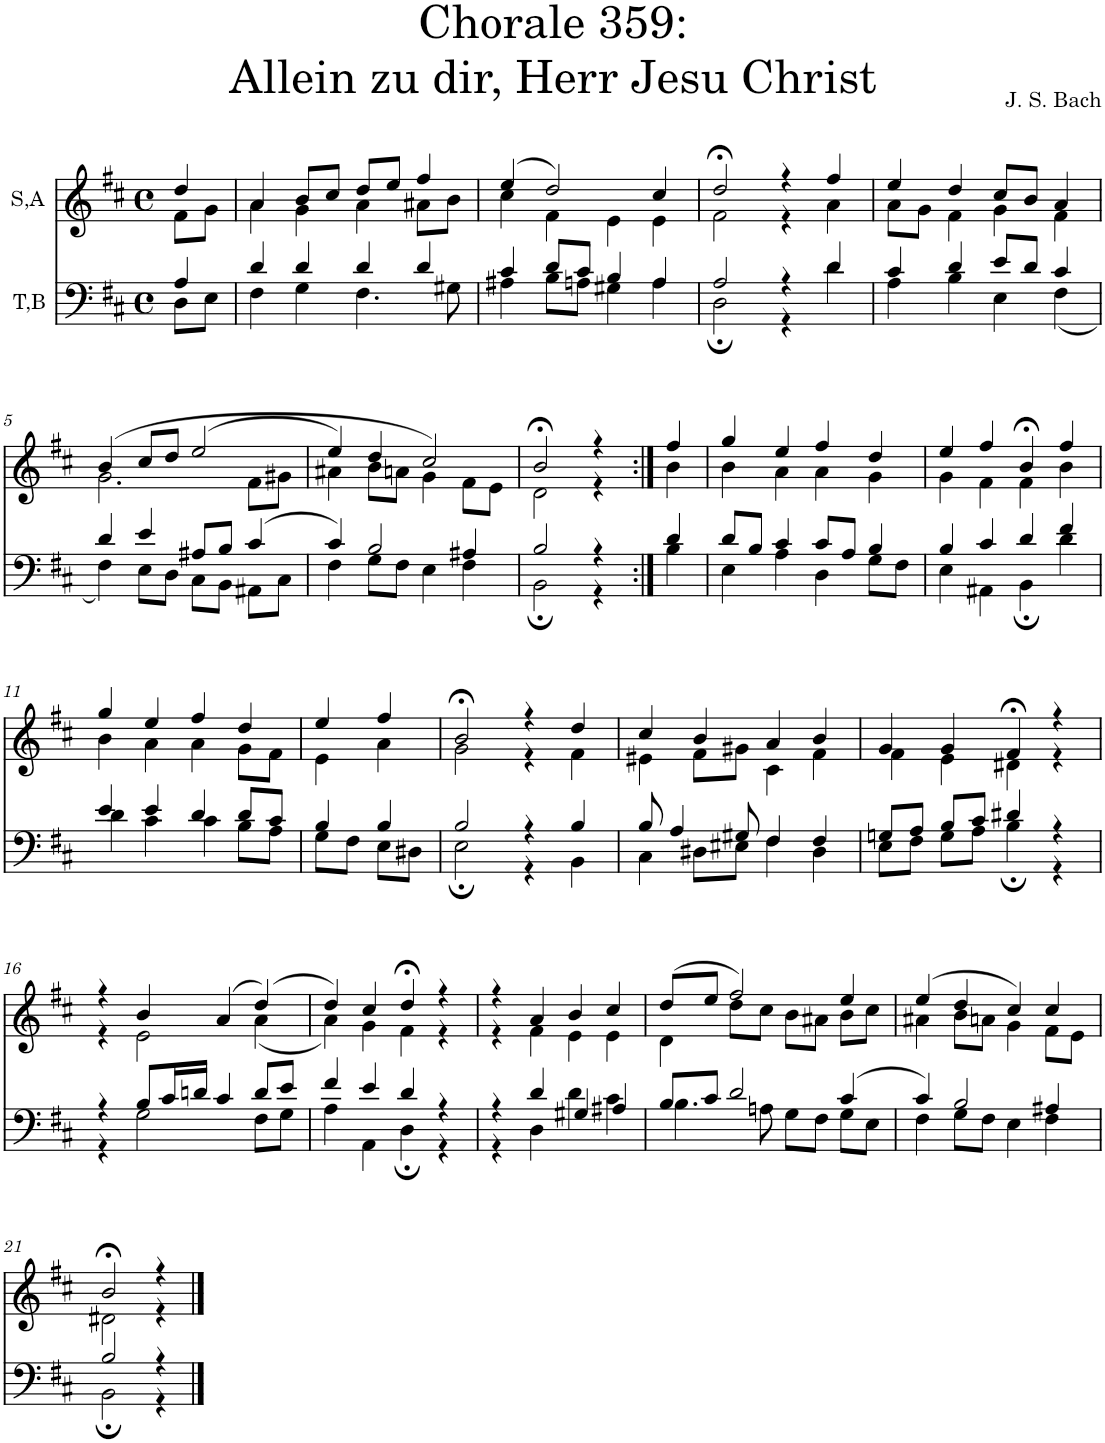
**kern	**kern
*part2	*part1
*staff2	*staff1
*I"T,B	*I"S,A
*clefF4	*clefG2
*k[f#c#]	*k[f#c#]
*M4/4	*M4/4
*met(c)	*met(c)
=	=
*^	*^
4A/	8D\L	4dd/	8f#\L
.	8E\J	.	8g\J
=1	=1	=1	=1
4d/	4F#\	4a/	4a\
4d/	4G\	8b/L	4g\
.	.	8cc#/J	.
4d/	4.F#\	8dd/L	4a\
.	.	8ee/J	.
4d/	.	4ff#/	8a#X\L
.	8G#X\	.	8b\J
=2	=2	=2	=2
4c#/	4A#X\	(>4ee/	4cc#\
8d/L	8B\L	2dd/)	4f#\
8c#/J	8An\J	.	.
4B/	4G#X\	.	4e\
4A/	4A\	4cc#/	4e\
=3	=3	=3	=3
2A/	2D;\	2dd;</	2f#\
4r	4r	4r	4r
4d/	4d\	4ff#/	4a\
=4	=4	=4	=4
4c#/	4A\	4ee/	8a\L
.	.	.	8g\J
4d/	4B\	4dd/	4f#\
8e/L	4E\	8cc#/L	4g\
8d/J	.	8b/J	.
4c#/	(<4F#\	4a/	4f#\
!!LO:LB:g=z	!!
=5	=5	=5	=5
4d/	4F#\)	(>4b/	2.g\
4e/	8E\L	8cc#/L	.
.	8D\J	8dd/J	.
8A#X/L	8C#\L	(>2ee/	.
8B/J	8BB\J	.	.
(>4c#/	8AA#X\L	.	8f#\L
.	8C#\J	.	8g#X\J
=6	=6	=6	=6
4c#/)	4F#\	4ee/)	4a#X\
2B/	8G\L	4dd/	8b\L
.	8F#\J	.	8an\J
.	4E\	2cc#/)	4g\
4A#X/	4F#\	.	8f#\L
.	.	.	8e\J
=1752	=1752	=1752	=1752
2B/	2BB;\	2b;</	2d\
4r	4r	4r	4r
=1753:|!	=1753:|!	=1753:|!	=1753:|!
4d/	4B\	4ff#/	4b\
=9	=9	=9	=9
8d/L	4E\	4gg/	4b\
8B/J	.	.	.
4c#/	4A\	4ee/	4a\
8c#/L	4D\	4ff#/	4a\
8A/J	.	.	.
4B/	8G\L	4dd/	4g\
.	8F#\J	.	.
=10	=10	=10	=10
4B/	4E\	4ee/	4g\
4c#/	4AA#X\	4ff#/	4f#\
4d/	4BB;\	4b;</	4f#\
4f#/	4d\	4ff#/	4b\
!!LO:LB:g=z	!!
=11	=11	=11	=11
4e/	4d\	4gg/	4b\
4e/	4c#\	4ee/	4a\
4d/	4c#\	4ff#/	4a\
8d/L	8B\L	4dd/	8g\L
8c#/J	8A\J	.	8f#\J
=12	=12	=12	=12
4B/	8G\L	4ee/	4e\
.	8F#\J	.	.
4B/	8E\L	4ff#/	4a\
.	8D#X\J	.	.
=13	=13	=13	=13
2B/	2E;\	2b;</	2g\
4r	4r	4r	4r
4B/	4BB\	4dd/	4f#\
=14	=14	=14	=14
8B/	4C#\	4cc#/	4e#X\
4A/	.	.	.
.	8D#X\L	4b/	8f#\L
8G#X/	8E#X\J	.	8g#X\J
4F#/	4F#\	4a/	4c#\
4F#/	4D#\	4b/	4f#\
=15	=15	=15	=15
8Gn/L	8E\L	4g/	4f#\
8A/J	8F#\J	.	.
8B/L	8G\L	4g/	4e\
8c#/J	8A\J	.	.
4d#X/	4B;\	4f#;</	4d#X\
4r	4r	4r	4r
!!LO:LB:g=z	!!
=16	=16	=16	=16
4r	4r	4r	4r
8B/L	2G\	4b/	2e\
16c#/L	.	.	.
16dn/JJ	.	.	.
4c#/	.	(>4a/	.
8d/L	8F#\L	(>4dd/)	(<4a\
8e/J	8G\J	.	.
=17	=17	=17	=17
4f#/	4A\	4dd/)	4a\)
4e/	4AA\	4cc#/	4g\
4d/	4D;\	4dd;</	4f#\
4r	4r	4r	4r
=18	=18	=18	=18
4r	4r	4r	4r
4d/	4D\	4a/	4f#\
4G#X/	4d\	4b/	4e\
4A#X/	4c#\	4cc#/	4e\
=19	=19	=19	=19
8B/L	4.B\	(>8dd/L	4d\
8c#/J	.	8ee/J	.
2d/	.	2ff#/)	8dd\L
.	8An\	.	8cc#\J
.	8G\L	.	8b\L
.	8F#\J	.	8a#X\J
(>4c#/	8G\L	4ee/	8b\L
.	8E\J	.	8cc#\J
=20	=20	=20	=20
4c#/)	4F#\	(>4ee/	4a#X\
2B/	8G\L	4dd/	8b\L
.	8F#\J	.	8an\J
.	4E\	4cc#/)	4g\
4A#X/	4F#\	4cc#/	8f#\L
.	.	.	8e\J
!!LO:LB:g=z	!!
=21	=21	=21	=21
2B/	2BB;\	2b;</	2d#X\
4r	4r	4r	4r
*v	*v	*	*
*	*v	*v
==	==
*-	*-
